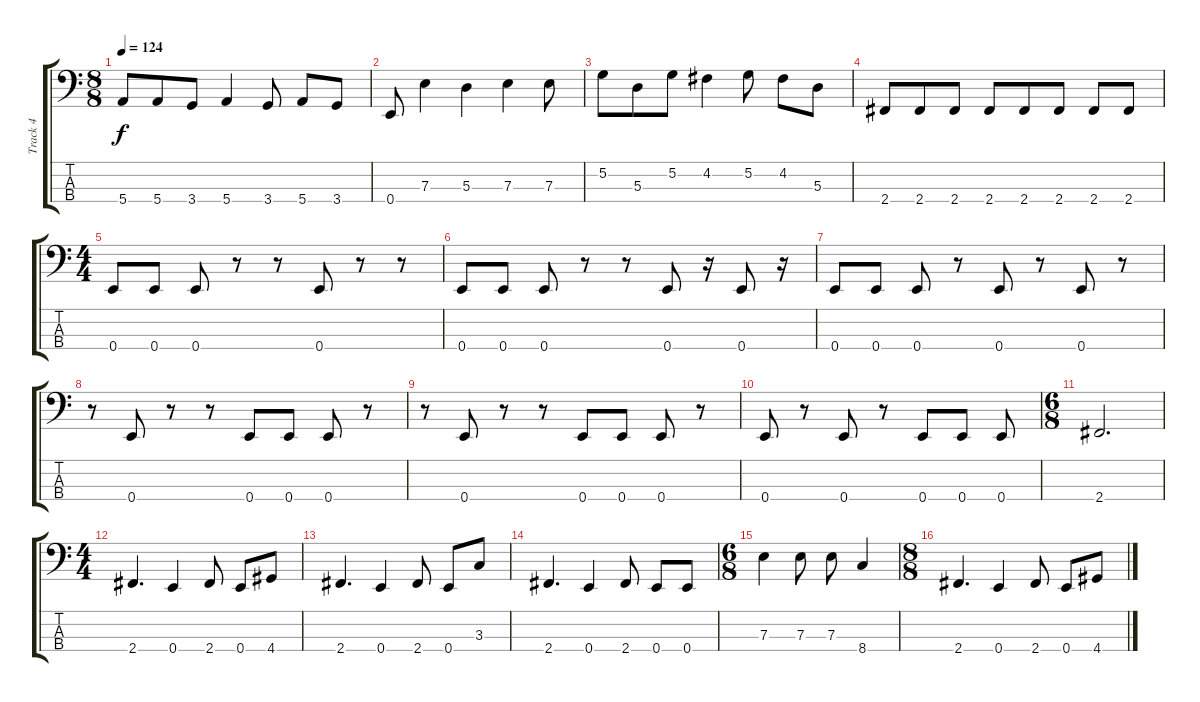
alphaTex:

\track ("Track 4" "Track 4") {instrument electricbassfinger bank 115}
\staff {score tabs}
\tuning (G2 D2 A1 E1) {hide}
\ts (8 8)
\tempo 124
\clef f4
\ks c
5.4.8{dy f} 5.4.8 3.4.8 5.4.4 3.4.8 5.4.8 3.4.8 |
0.4.8 7.3.4 5.3.4 7.3.4 7.3.8 |
5.2.8 5.3.8 5.2.8 4.2.4 5.2.8 4.2.8 5.3.8 |
2.4.8 2.4.8 2.4.8 2.4.8 2.4.8 2.4.8 2.4.8 2.4.8 |
\ts (4 4)
0.4.8 0.4.8 0.4.8 r.8 r.8 0.4.8 r.8 r.8 |
0.4.8 0.4.8 0.4.8 r.8 r.8 0.4.8 r.16 0.4.8 r.16 |
0.4.8 0.4.8 0.4.8 r.8 0.4.8 r.8 0.4.8 r.8 |
r.8 0.4.8 r.8 r.8 0.4.8 0.4.8 0.4.8 r.8 |
r.8 0.4.8 r.8 r.8 0.4.8 0.4.8 0.4.8 r.8 |
0.4.8 r.8 0.4.8 r.8 0.4.8 0.4.8 0.4.8 |
\ts (6 8)
2.4.2{d} |
\ts (4 4)
2.4.4{d} 0.4.4 2.4.8 0.4.8 4.4.8 |
2.4.4{d} 0.4.4 2.4.8 0.4.8 3.3.8 |
2.4.4{d} 0.4.4 2.4.8 0.4.8 0.4.8 |
\ts (6 8)
7.3.4 7.3.8 7.3.8 8.4.4 |
\ts (8 8)
2.4.4{d} 0.4.4 2.4.8 0.4.8 4.4.8
